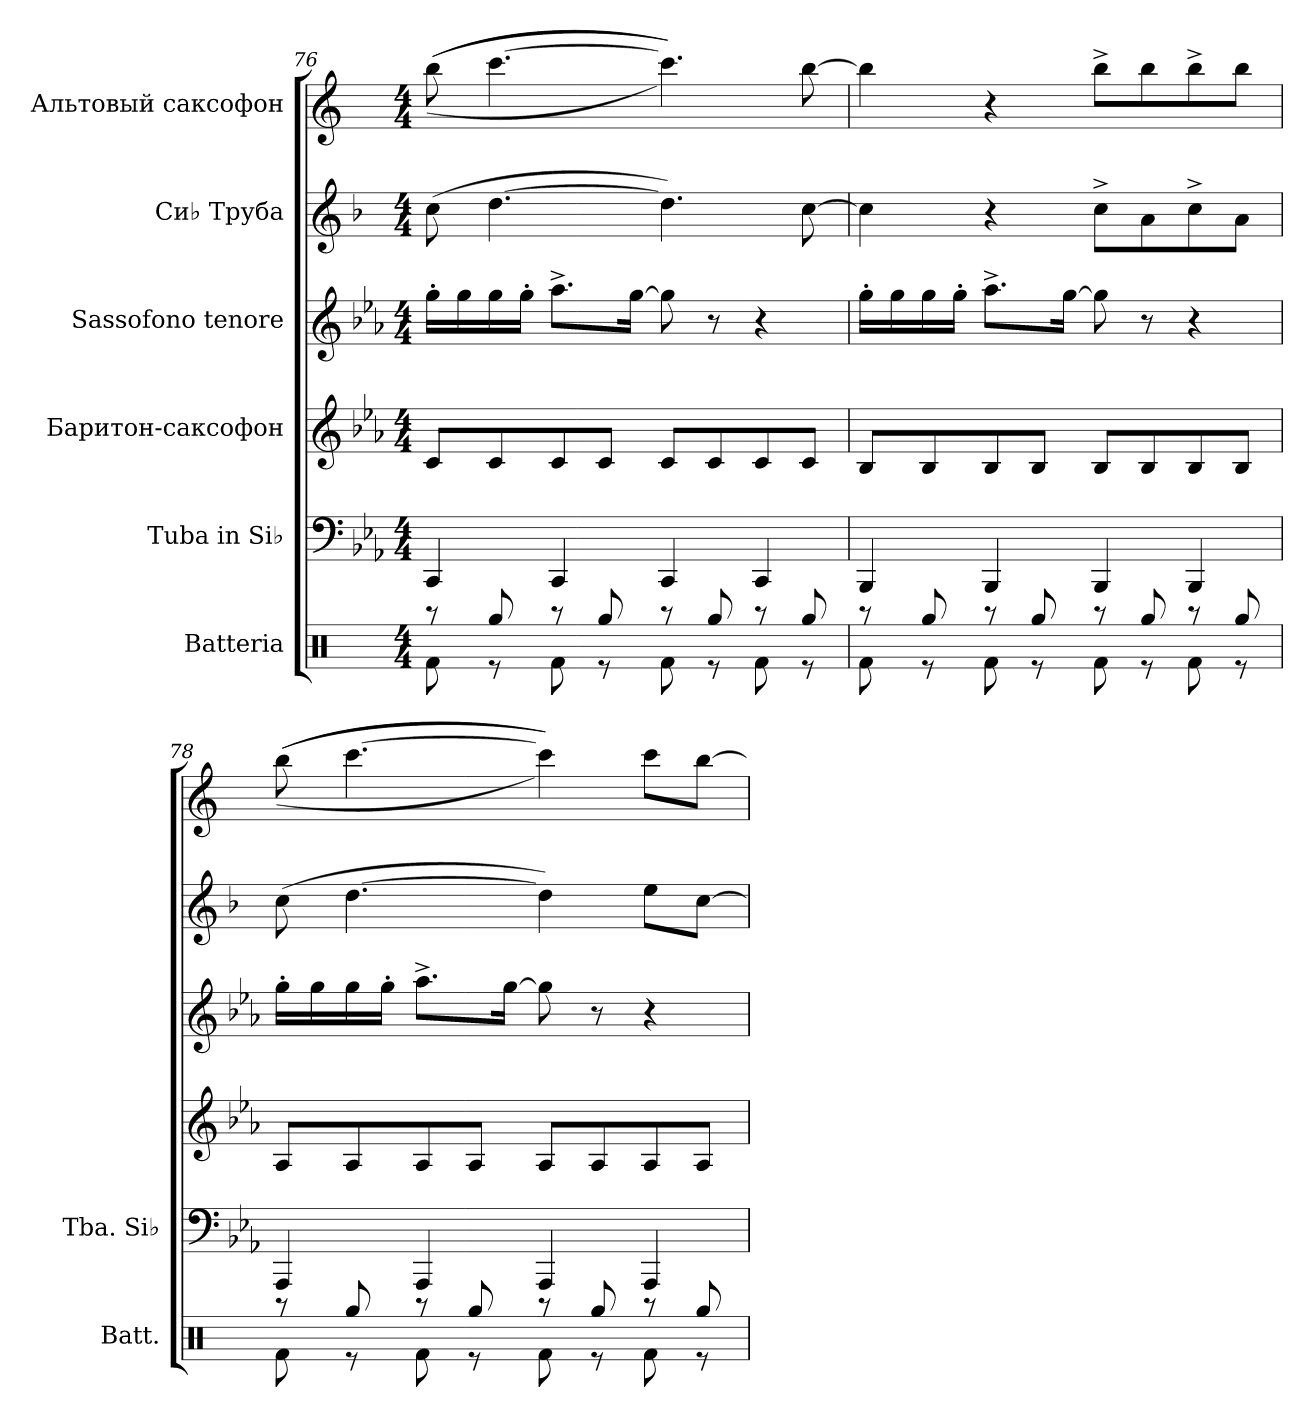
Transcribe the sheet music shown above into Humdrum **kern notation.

**kern	**kern	**kern	**kern	**kern	**kern
*part6	*part5	*part4	*part3	*part2	*part1
*staff6	*staff5	*staff4	*staff3	*staff2	*staff1
*I"Batteria	*I"Tuba in Si♭	*I"Баритон-саксофон	*I"Sassofono tenore	*I"Си♭ Труба	*I"Альтовый саксофон
*I'Batt.	*I'Tba. Si♭	*	*	*	*
!!LO:LB:g=z
*clefX	*clefF4	*clefG2	*clefG2	*clefG2	*clefG2
*	*	*ITrd12c21	*ITrd8c14	*ITrd1c2	*ITrd5c9
*k[]	*k[b-e-a-]	*k[b-e-a-]	*k[b-e-a-]	*k[b-e-a-]	*k[b-e-a-]
*M4/4	*M4/4	*M4/4	*M4/4	*M4/4	*M4/4
=76	=76	=76	=76	=76	=76
*^	*	*	*	*	*
8r	8Rf\	4CC/	8C/L	16g'\LL	(8b-\	(((8dd\
.	.	.	.	16g\	.	.
8Rgg/	8r	.	8C/	16g\	[4.cc\	[4.ee-\
.	.	.	.	16g'\JJ	.	.
8r	8Rf\	4CC/	8C/	8.a-^\L	.	.
8Rgg/	8r	.	8C/J	.	.	.
.	.	.	.	[16g\Jk	.	.
8r	8Rf\	4CC/	8C/L	8g\]	4.cc\])	4.ee-\])))
8Rgg/	8r	.	8C/	8r	.	.
8r	8Rf\	4CC/	8C/	4r	.	.
8Rgg/	8r	.	8C/J	.	[8b-\	[8dd\
=77	=77	=77	=77	=77	=77	=77
8r	8Rf\	4BBB-/	8BB-/L	16g'\LL	4b-\]	4dd\]
.	.	.	.	16g\	.	.
8Rgg/	8r	.	8BB-/	16g\	.	.
.	.	.	.	16g'\JJ	.	.
8r	8Rf\	4BBB-/	8BB-/	8.a-^\L	4r	4r
8Rgg/	8r	.	8BB-/J	.	.	.
.	.	.	.	[16g\Jk	.	.
8r	8Rf\	4BBB-/	8BB-/L	8g\]	8b-^\L	8dd^\L
8Rgg/	8r	.	8BB-/	8r	8g\	8dd\
8r	8Rf\	4BBB-/	8BB-/	4r	8b-^\	8dd^\
8Rgg/	8r	.	8BB-/J	.	8g\J	8dd\J
!!LO:PB:g=z
=78	=78	=78	=78	=78	=78	=78
8r	8Rf\	4AAA-/	8AA-/L	16g'\LL	(8b-\	(((8dd\
.	.	.	.	16g\	.	.
8Rgg/	8r	.	8AA-/	16g\	[4.cc\	[4.ee-\
.	.	.	.	16g'\JJ	.	.
8r	8Rf\	4AAA-/	8AA-/	8.a-^\L	.	.
8Rgg/	8r	.	8AA-/J	.	.	.
.	.	.	.	[16g\Jk	.	.
8r	8Rf\	4AAA-/	8AA-/L	8g\]	4cc\])	4ee-\])))
8Rgg/	8r	.	8AA-/	8r	.	.
8r	8Rf\	4AAA-/	8AA-/	4r	8dd\L	8ee-\L
8Rgg/	8r	.	8AA-/J	.	[8b-\J	[8dd\J
*v	*v	*	*	*	*	*
=	=	=	=	=	=
*-	*-	*-	*-	*-	*-
